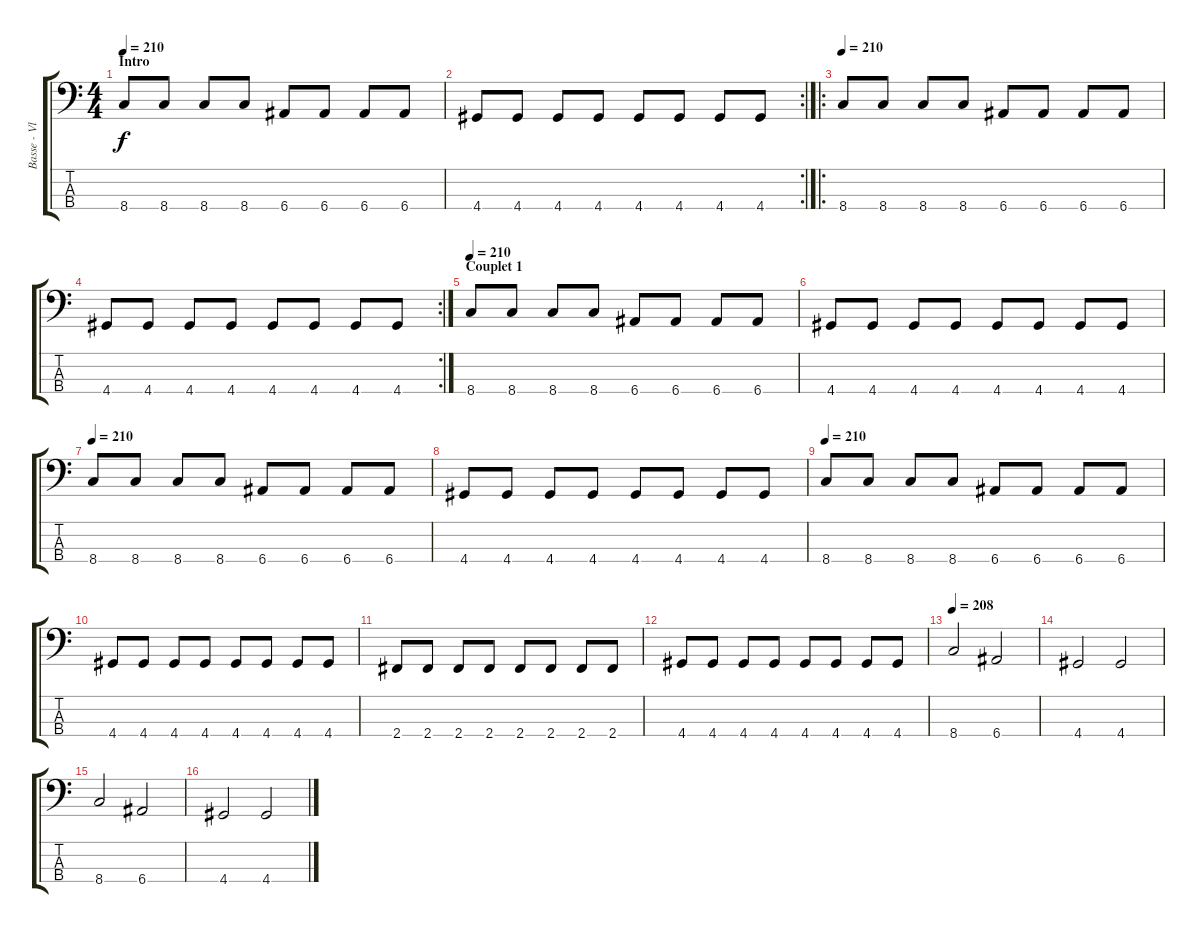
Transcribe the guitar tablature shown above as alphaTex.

\track ("Basse - Vlad" "Basse - Vl") {instrument electricbassfinger}
\staff {score tabs}
\tuning (G2 D2 A1 E1) {hide}
\ts (4 4)
\section ("" "Intro")
\tempo 210
\clef f4
\ks c
8.4.8{dy f instrument electricguitarmuted} 8.4.8 8.4.8 8.4.8 6.4.8 6.4.8 6.4.8 6.4.8 |
\rc 2
4.4.8 4.4.8 4.4.8 4.4.8 4.4.8 4.4.8 4.4.8 4.4.8 |
\ro
\tempo 210
8.4.8{instrument electricguitarmuted} 8.4.8 8.4.8 8.4.8 6.4.8 6.4.8 6.4.8 6.4.8 |
\rc 2
4.4.8 4.4.8 4.4.8 4.4.8 4.4.8 4.4.8 4.4.8 4.4.8 |
\section ("" "Couplet 1 ")
\tempo 210
8.4.8{instrument electricguitarmuted} 8.4.8 8.4.8 8.4.8 6.4.8 6.4.8 6.4.8 6.4.8 |
4.4.8 4.4.8 4.4.8 4.4.8 4.4.8 4.4.8 4.4.8 4.4.8 |
\tempo 210
8.4.8{instrument electricguitarmuted} 8.4.8 8.4.8 8.4.8 6.4.8 6.4.8 6.4.8 6.4.8 |
4.4.8 4.4.8 4.4.8 4.4.8 4.4.8 4.4.8 4.4.8 4.4.8 |
\tempo 210
8.4.8{instrument electricguitarmuted} 8.4.8 8.4.8 8.4.8 6.4.8 6.4.8 6.4.8 6.4.8 |
4.4.8 4.4.8 4.4.8 4.4.8 4.4.8 4.4.8 4.4.8 4.4.8 |
2.4.8 2.4.8 2.4.8 2.4.8 2.4.8 2.4.8 2.4.8 2.4.8 |
4.4.8 4.4.8 4.4.8 4.4.8 4.4.8 4.4.8 4.4.8 4.4.8 |
\tempo 208
8.4.2{instrument overdrivenguitar} 6.4.2 |
4.4.2 4.4.2 |
8.4.2 6.4.2 |
4.4.2 4.4.2
